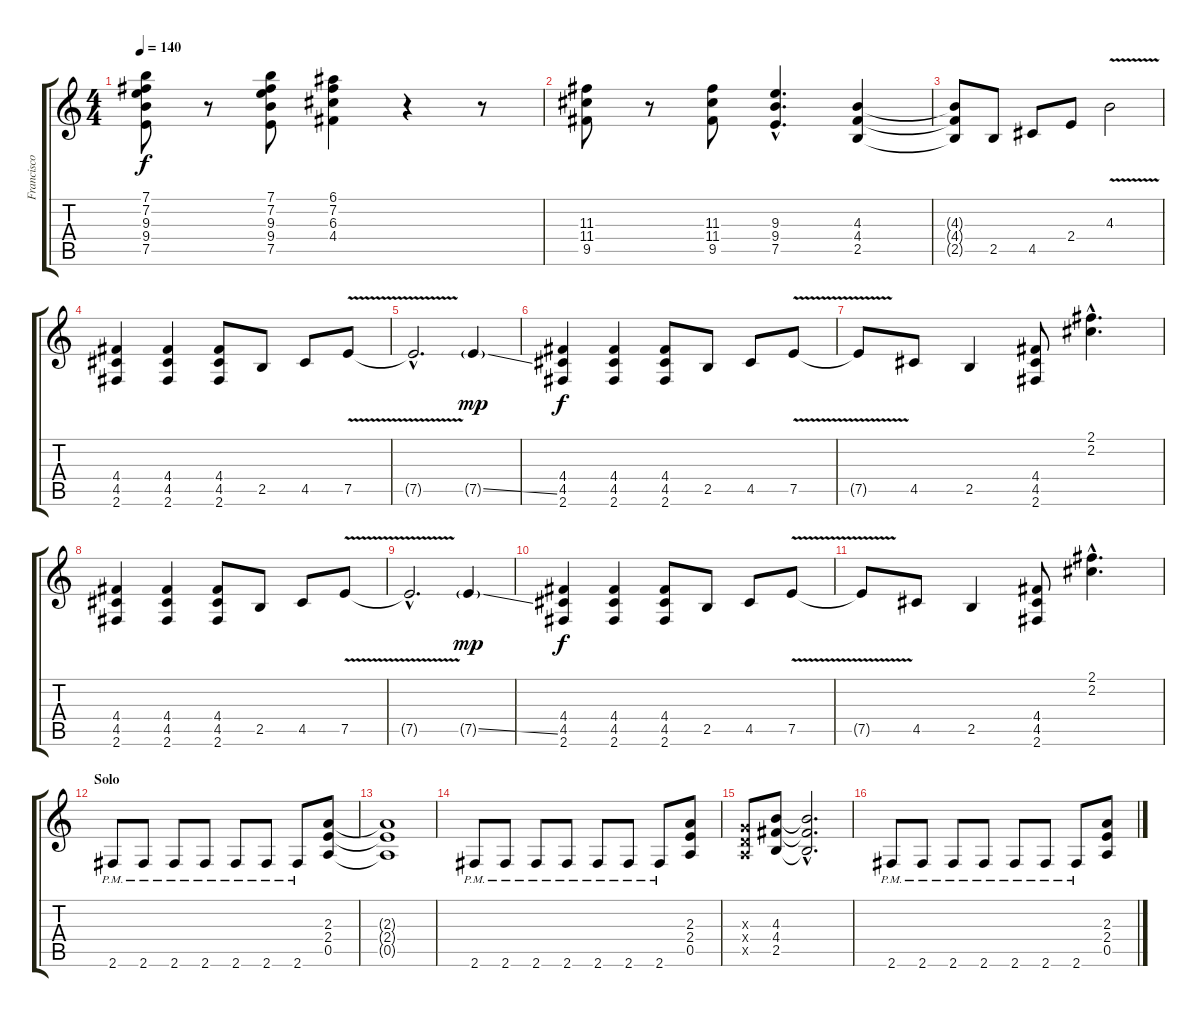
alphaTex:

\track ("Francisco Laguna" "Francisco ") {instrument overdrivenguitar}
\staff {score tabs}
\tuning (E4 B3 G3 D3 A2 E2) {hide}
\ts (4 4)
\tempo 140
\clef g2
\ks c
(7.1 7.2 9.3 9.4 7.5).8{dy f} r.8 (7.1 7.2 9.3 9.4 7.5).8 (6.1 7.2 6.3 4.4).4 r.4 r.8 |
(11.3 11.4 9.5).8 r.8 (11.3 11.4 9.5).8 (9.3{hac} 9.4{hac} 7.5{hac}).4{d} (4.3 4.4 2.5).4 |
(4.3{t} 4.4{t} 2.5{t}).8 2.5.8 4.5.8 2.4.8 4.3{v}.2 |
(4.4 4.5 2.6).4 (4.4 4.5 2.6).4 (4.4 4.5 2.6).8 2.5.8 4.5.8 7.5{v}.8 |
7.5{hac t}.2{d} 7.5{ss g}.4{dy mp} |
(4.4 4.5 2.6).4{dy f} (4.4 4.5 2.6).4 (4.4 4.5 2.6).8 2.5.8 4.5.8 7.5{v}.8 |
7.5{t}.8 4.5.8 2.5.4 (4.4 4.5 2.6).8 (2.1{hac} 2.2{hac}).4{d} |
(4.4 4.5 2.6).4 (4.4 4.5 2.6).4 (4.4 4.5 2.6).8 2.5.8 4.5.8 7.5{v}.8 |
7.5{hac t}.2{d} 7.5{ss g}.4{dy mp} |
(4.4 4.5 2.6).4{dy f} (4.4 4.5 2.6).4 (4.4 4.5 2.6).8 2.5.8 4.5.8 7.5{v}.8 |
7.5{t}.8 4.5.8 2.5.4 (4.4 4.5 2.6).8 (2.1{hac} 2.2{hac}).4{d} |
\section ("" "Solo")
2.6{pm}.8 2.6{pm}.8 2.6{pm}.8 2.6{pm}.8 2.6{pm}.8 2.6{pm}.8 2.6{pm}.8 (2.3 2.4 0.5).8 |
(2.3{t} 2.4{t} 0.5{t}).1 |
2.6{pm}.8 2.6{pm}.8 2.6{pm}.8 2.6{pm}.8 2.6{pm}.8 2.6{pm}.8 2.6{pm}.8 (2.3 2.4 0.5).8 |
(0.3{x} 0.4{x} 0.5{x}).8 (4.3 4.4 2.5).8 (4.3{hac t} 4.4{hac t} 2.5{hac t}).2{d} |
2.6{pm}.8 2.6{pm}.8 2.6{pm}.8 2.6{pm}.8 2.6{pm}.8 2.6{pm}.8 2.6{pm}.8 (2.3 2.4 0.5).8
